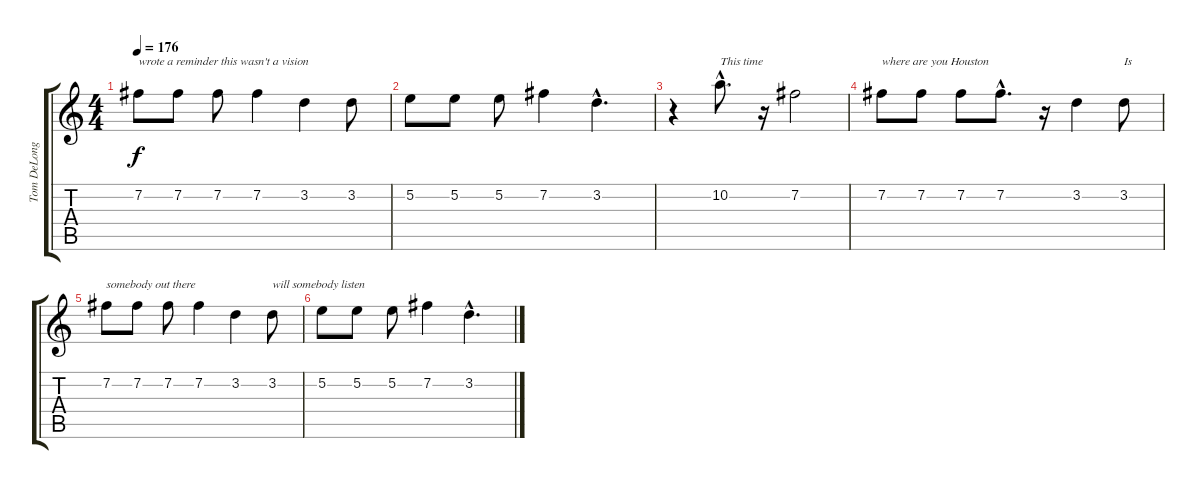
\track ("Tom DeLonge - Vocal" "Tom DeLong") {instrument lead2sawtooth}
\staff {score tabs}
\tuning (E5 B4 G4 D4 A3 E3) {hide}
\ts (4 4)
\tempo 176
\clef g2
\ks c
7.2.8{txt "wrote a reminder this wasn't a vision" dy f} 7.2.8 7.2.8 7.2.4 3.2.4 3.2.8 |
5.2.8 5.2.8 5.2.8 7.2.4 3.2{hac}.4{d} |
r.4 10.2{hac}.8{d txt "This time "} r.16 7.2.2 |
7.2.8{txt "where are you Houston"} 7.2.8 7.2.8 7.2{hac}.8{d} r.16 3.2.4 3.2.8{txt "Is "} |
7.2.8{txt "somebody out there "} 7.2.8 7.2.8 7.2.4 3.2.4 3.2.8{txt "will somebody listen "} |
5.2.8 5.2.8 5.2.8 7.2.4 3.2{hac}.4{d}
